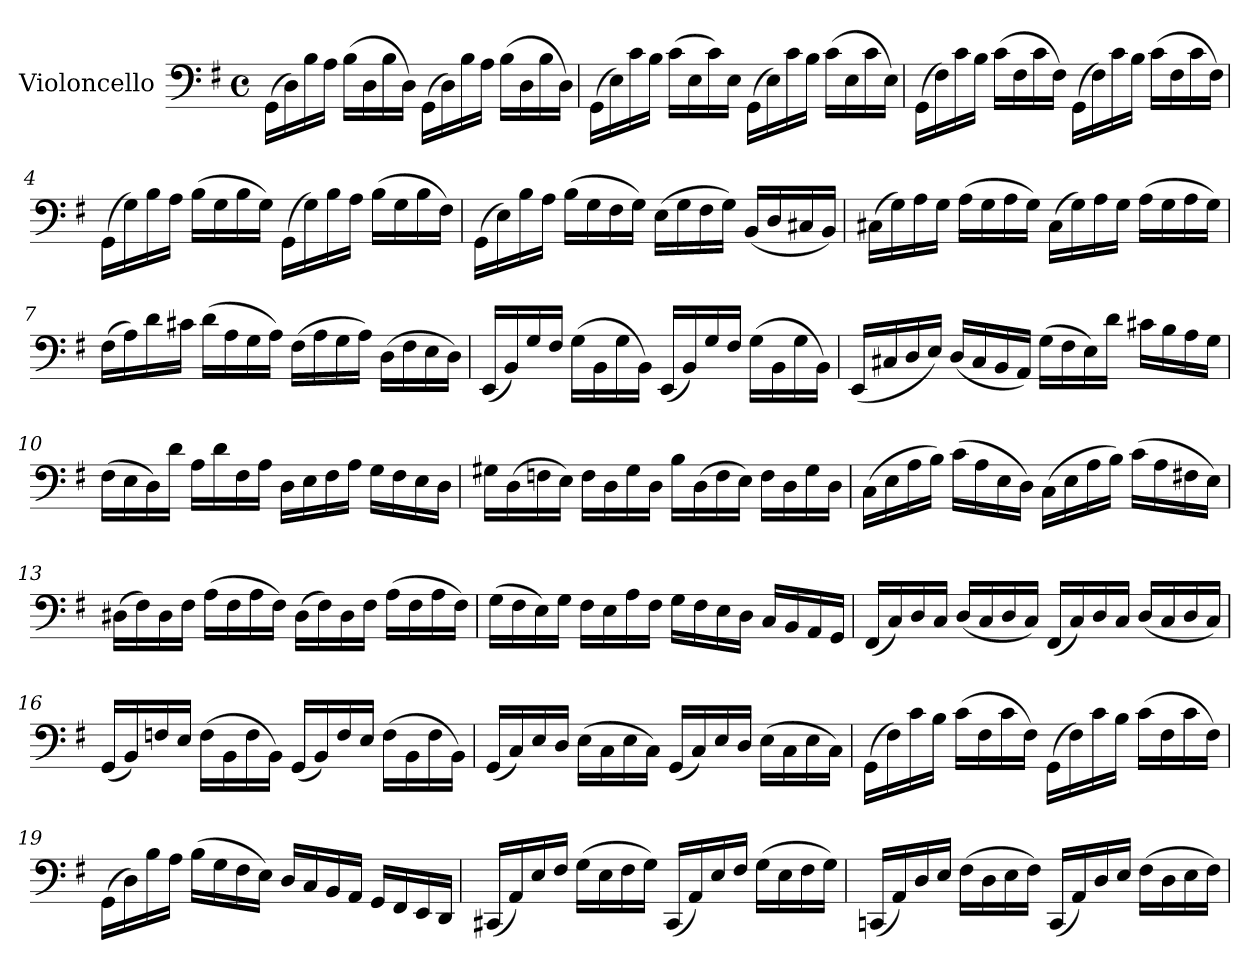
**kern
*part1
*staff1
*I"Violoncello
*I'Vlc.
*clefF4
*k[f#]
*M4/4
*met(c)
*MM60
=1
(>16GG\LL
16D\)
16B\
16A\JJ
(>16B\LL
16D\
16B\
16D\JJ)
(>16GG\LL
16D\)
16B\
16A\JJ
(>16B\LL
16D\
16B\
16D\JJ)
=2
(>16GG\LL
16E\)
16c\
16B\JJ
(>16c\LL
16E\
16c\)
16E\JJ
(>16GG\LL
16E\)
16c\
16B\JJ
(>16c\LL
16E\
16c\
16E\JJ)
!!LO:LB:g=z
=3
(>16GG\LL
16F#\)
16c\
16B\JJ
(>16c\LL
16F#\
16c\
16F#\JJ)
(>16GG\LL
16F#\)
16c\
16B\JJ
(>16c\LL
16F#\
16c\
16F#\JJ)
=4
(>16GG\LL
16G\)
16B\
16A\JJ
(>16B\LL
16G\
16B\
16G\JJ)
(>16GG\LL
16G\)
16B\
16A\JJ
(>16B\LL
16G\
16B\
16F#\JJ)
=5
(>16GG\LL
16E\)
16B\
16A\JJ
(>16B\LL
16G\
16F#\
16G\JJ)
(>16E\LL
16G\
16F#\
16G\JJ)
(<16BB/LL
16D/
16C#X/
16BB/JJ)
!!LO:LB:g=z
=6
(>16C#X\LL
16G\)
16A\
16G\JJ
(>16A\LL
16G\
16A\
16G\JJ)
(>16C#\LL
16G\)
16A\
16G\JJ
(>16A\LL
16G\
16A\
16G\JJ)
=7
(>16F#\LL
16A\)
16d\
16c#X\JJ
(>16d\LL
16A\
16G\
16A\JJ)
(>16F#\LL
16A\
16G\
16A\JJ)
(>16D\LL
16F#\
16E\
16D\JJ)
!!LO:LB:g=z
=8
(<16EE/LL
16BB/)
16G/
16F#/JJ
(>16G\LL
16BB\
16G\
16BB\JJ)
(<16EE/LL
16BB/)
16G/
16F#/JJ
(>16G\LL
16BB\
16G\
16BB\JJ)
=9
(<16EE/LL
16C#X/
16D/
16E/JJ)
(<16D/LL
16C#/
16BB/
16AA/JJ)
(>16G\LL
16F#\
16E\)
16d\JJ
16c#X\LL
16B\
16A\
16G\JJ
!!LO:LB:g=z
=10
(>16F#\LL
16E\
16D\)
16d\JJ
16A\LL
16d\
16F#\
16A\JJ
16D\LL
16E\
16F#\
16A\JJ
16G\LL
16F#\
16E\
16D\JJ
=11
16G#X\LL
(>16D\
16Fn\
16E\JJ)
16F\LL
16D\
16G#\
16D\JJ
16B\LL
(>16D\
16F\
16E\JJ)
16F\LL
16D\
16G#\
16D\JJ
!!LO:LB:g=z
=12
(>16C\LL
16E\
16A\
16B\JJ)
(>16c\LL
16A\
16E\
16D\JJ)
(>16C\LL
16E\
16A\
16B\JJ)
(>16c\LL
16A\
16F#X\
16E\JJ)
=13
(>16D#X\LL
16F#\)
16D#\
16F#\JJ
(>16A\LL
16F#\
16A\
16F#\JJ)
(>16D#\LL
16F#\)
16D#\
16F#\JJ
(>16A\LL
16F#\
16A\
16F#\JJ)
=14
(>16G\LL
16F#\
16E\)
16G\JJ
16F#\LL
16E\
16A\
16F#\JJ
16G\LL
16F#\
16E\
16D\JJ
16C/LL
16BB/
16AA/
16GG/JJ
!!LO:LB:g=z
=15
(<16FF#/LL
16C/)
16D/
16C/JJ
(<16D/LL
16C/
16D/
16C/JJ)
(<16FF#/LL
16C/)
16D/
16C/JJ
(<16D/LL
16C/
16D/
16C/JJ)
=16
(<16GG/LL
16BB/)
16Fn/
16E/JJ
(>16F\LL
16BB\
16F\
16BB\JJ)
(<16GG/LL
16BB/)
16F/
16E/JJ
(>16F\LL
16BB\
16F\
16BB\JJ)
=17
(<16GG/LL
16C/)
16E/
16D/JJ
(>16E\LL
16C\
16E\
16C\JJ)
(<16GG/LL
16C/)
16E/
16D/JJ
(>16E\LL
16C\
16E\
16C\JJ)
!!LO:LB:g=z
=18
(>16GG\LL
16F#\)
16c\
16B\JJ
(>16c\LL
16F#\
16c\
16F#\JJ)
(>16GG\LL
16F#\)
16c\
16B\JJ
(>16c\LL
16F#\
16c\
16F#\JJ)
=19
(>16GG\LL
16D\)
16B\
16A\JJ
(>16B\LL
16G\
16F#\
16E\JJ)
16D/LL
16C/
16BB/
16AA/JJ
16GG/LL
16FF#/
16EE/
16DD/JJ
=20
(<16CC#X/LL
16AA/)
16E/
16F#/JJ
(>16G\LL
16E\
16F#\
16G\JJ)
(<16CC#/LL
16AA/)
16E/
16F#/JJ
(>16G\LL
16E\
16F#\
16G\JJ)
!!LO:LB:g=z
=21
(<16CCn/LL
16AA/)
16D/
16E/JJ
(>16F#\LL
16D\
16E\
16F#\JJ)
(<16CC/LL
16AA/)
16D/
16E/JJ
(>16F#\LL
16D\
16E\
16F#\JJ)
=
*-
